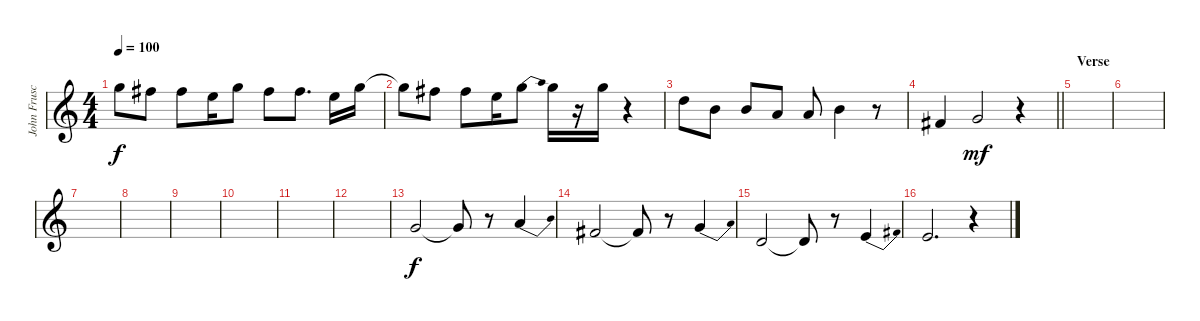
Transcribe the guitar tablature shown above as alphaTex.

\track ("John Frusciante (Backup Vocals)" "John Frusc") {instrument choiraahs}
\staff {score}
\tuning (E4 B3 G3 D3 A2 E2) {hide}
\ts (4 4)
\tempo 100
\clef g2
\ks c
15.1.8{dy f} 14.1.8 14.1.8 12.1.16 15.1.8 14.1.8 14.1.8{d} 12.1.16 15.1.16 |
15.1{t}.8 14.1.8 14.1.8 12.1.16 15.1{be (bend 0 0 60 4)}.8 15.1.16 r.16 15.1.16 r.4 |
10.1.8 7.1.8 7.1.8 5.1.8 5.1.8 7.1.4 r.8 |
\barLineRight lightlight
7.2.4 8.2.2{dy mf} r.4 |
\section ("" "Verse")
|
|
|
|
|
|
|
|
8.2.2{dy f volume 10 instrument choiraahs} 8.2{t}.8 r.8 5.1{be (bend 0 0 60 4)}.4 |
7.2.2 7.2{t}.8 r.8 3.1{be (bend 0 0 60 4)}.4 |
7.3.2 7.3{t}.8 r.8 5.2{be (bend 0 0 60 4)}.4 |
0.1.2{d} r.4
